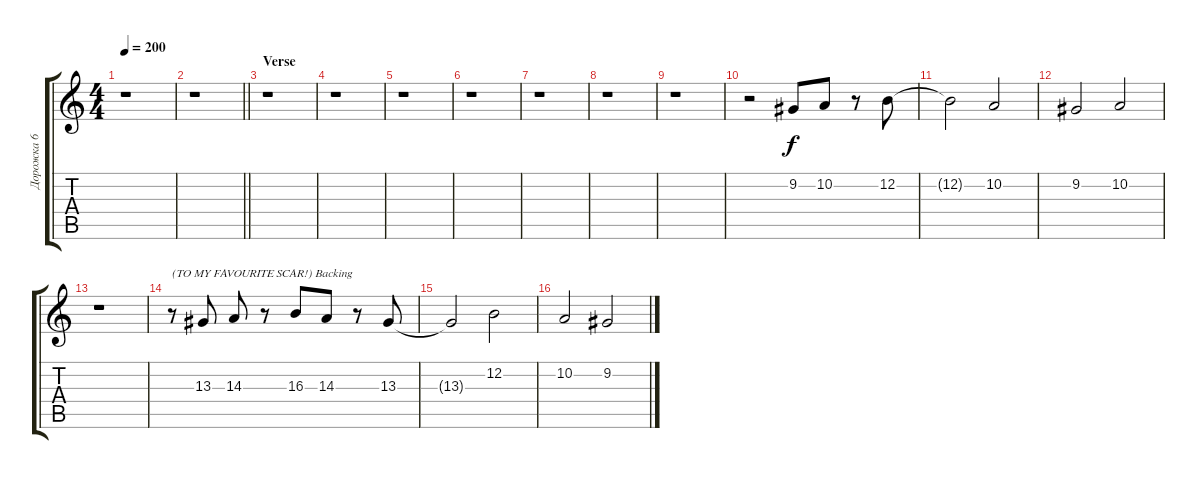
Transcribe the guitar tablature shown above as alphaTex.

\track ("Дорожка 6" "Дорожка 6") {instrument clarinet}
\staff {score tabs}
\tuning (E4 B3 G3 D3 A2 E2) {hide}
\ts (4 4)
\tempo 200
\clef g2
\ks c
r.1{dy f} |
\barLineRight lightlight
r.1 |
\section ("" "Verse")
r.1 |
r.1 |
r.1 |
r.1 |
r.1 |
r.1 |
r.1 |
r.2 9.2.8 10.2.8 r.8 12.2.8 |
12.2{t}.2 10.2.2 |
9.2.2 10.2.2 |
r.1 |
r.8{txt "(TO MY FAVOURITE SCAR!) Backing"} 13.3.8 14.3.8 r.8 16.3.8 14.3.8 r.8 13.3.8 |
13.3{t}.2 12.2.2 |
10.2.2 9.2.2
